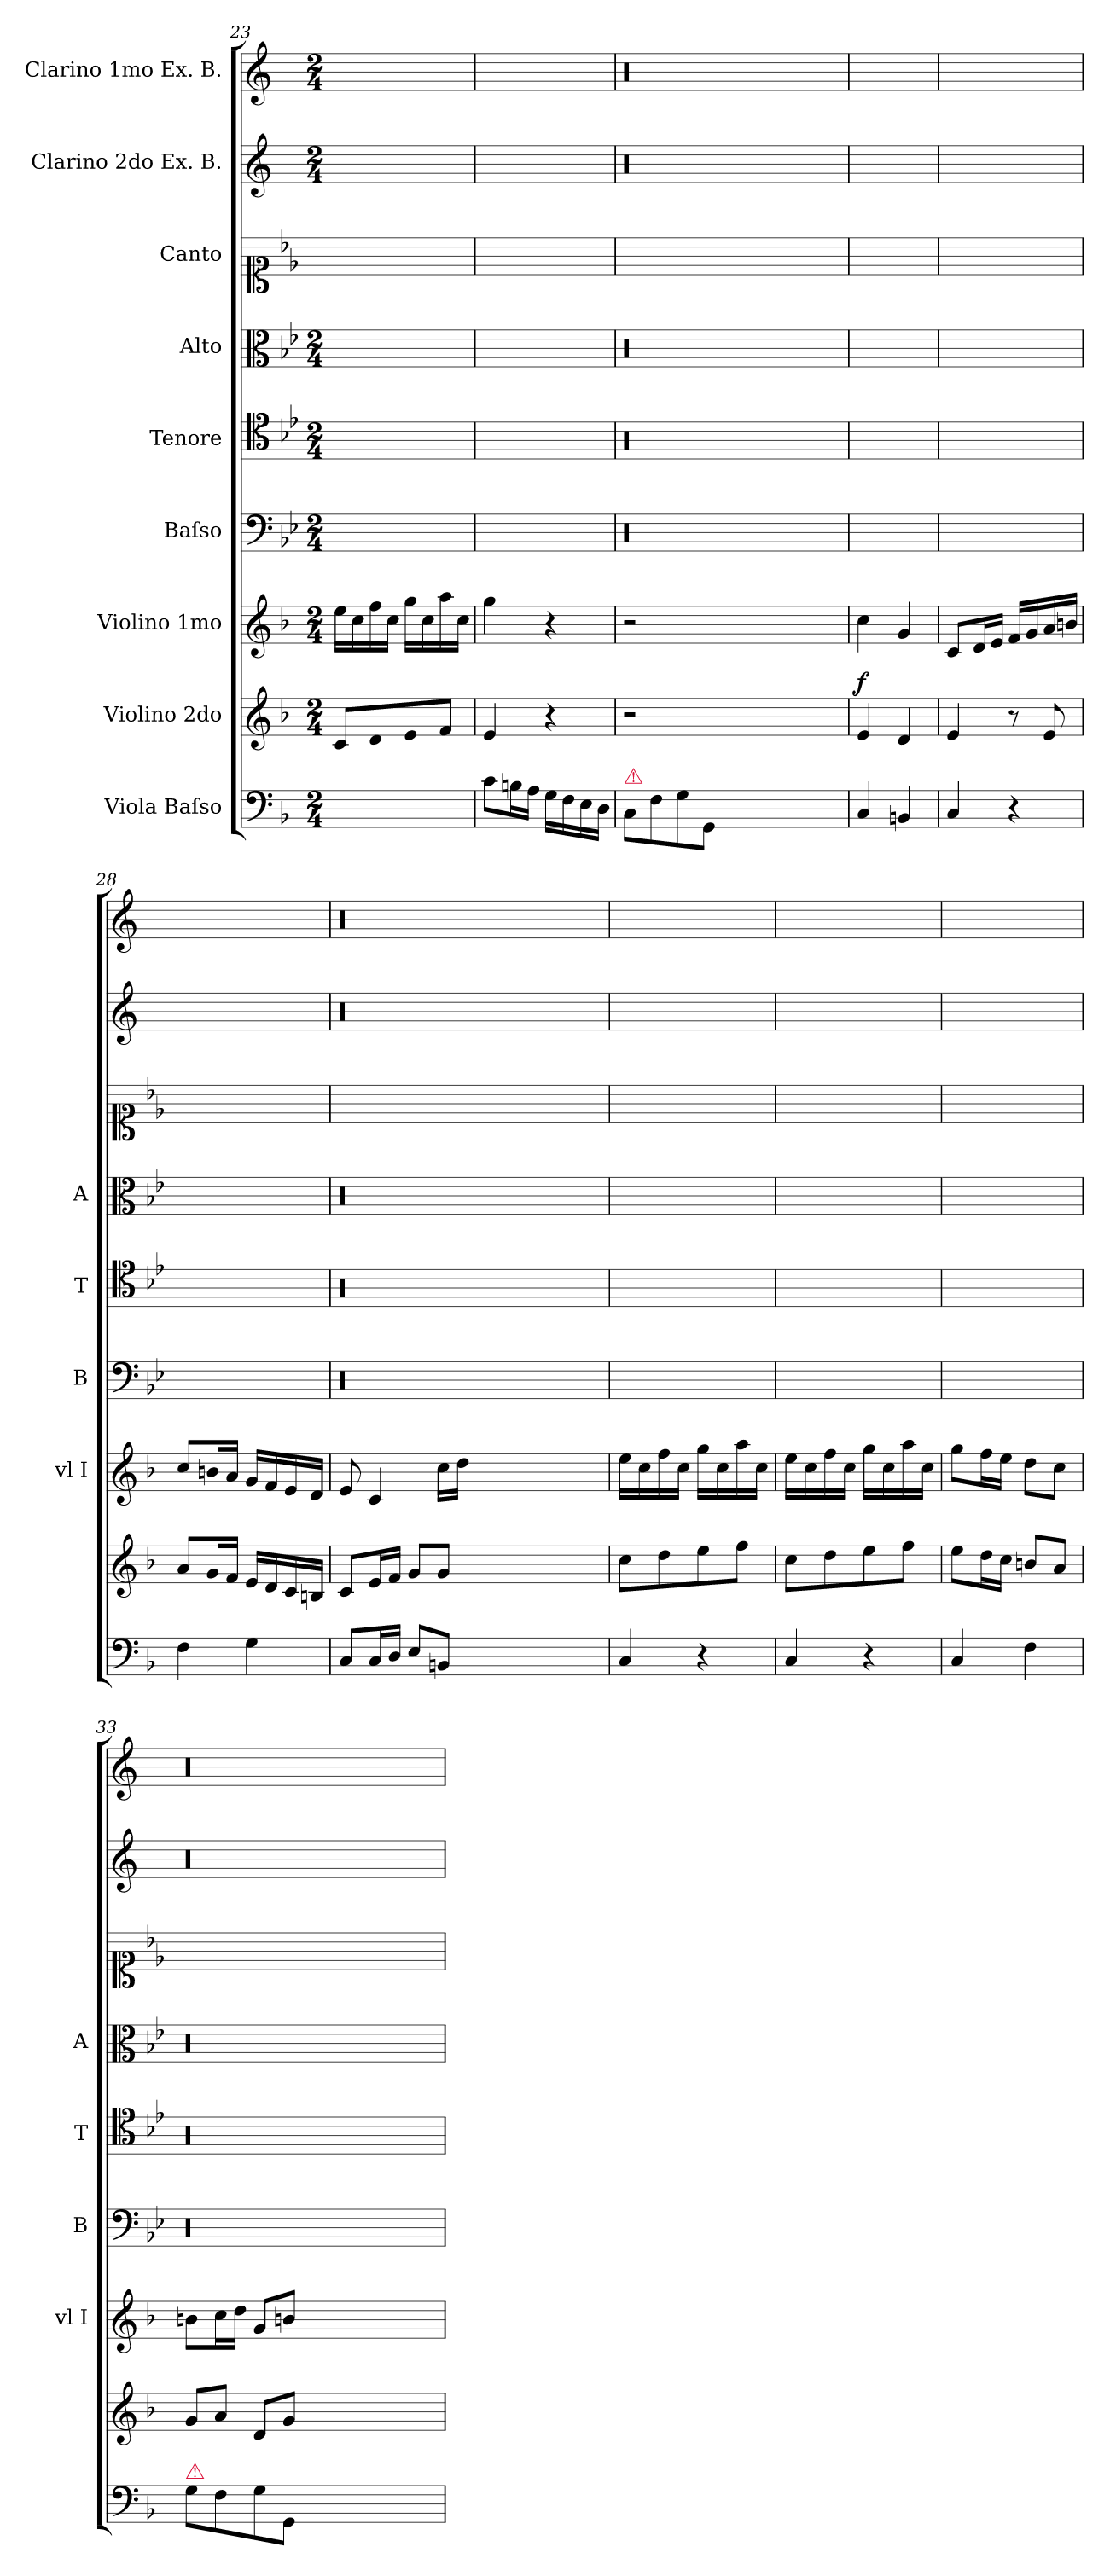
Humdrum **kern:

**kern	**kern	**dynam	**kern	**kern	**kern	**kern	**kern	**kern	**kern
*part9	*part8	*part8	*part7	*part6	*part5	*part4	*part3	*part2	*part1
*staff9	*staff8	*staff8	*staff7	*staff6	*staff5	*staff4	*staff3	*staff2	*staff1
*I"Viola Baſso	*I"Violino 2do	*	*I"Violino 1mo	*I"Baſso	*I"Tenore	*I"Alto	*I"Canto	*I"Clarino 2do Ex. B.	*I"Clarino 1mo Ex. B.
*	*	*	*I'vl I	*I'B	*I'T	*I'A	*	*	*
*clefF4	*clefG2	*	*clefG2	*clefF4	*clefC4	*clefC3	*clefC1	*clefG2	*clefG2
*	*	*	*	*	*	*	*	*ITrd1c2	*ITrd1c2
*k[b-]	*k[b-]	*	*k[b-]	*k[b-e-]	*k[b-e-]	*k[b-e-]	*k[b-e-]	*k[b-e-]	*k[b-e-]
*M2/4	*M2/4	*	*M2/4	*M2/4	*M2/4	*M2/4	*	*M2/4	*M2/4
=23	=23	=23	=23	=23	=23	=23	=23	=23	=23
2ryy	8c/L	.	16ee\LL	2ryy	2ryy	2ryy	2ryy	2ryy	2ryy
.	.	.	16cc\	.	.	.	.	.	.
.	8d/	.	16ff\	.	.	.	.	.	.
.	.	.	16cc\JJ	.	.	.	.	.	.
.	8e/	.	16gg\LL	.	.	.	.	.	.
.	.	.	16cc\	.	.	.	.	.	.
.	8f/J	.	16aa\	.	.	.	.	.	.
.	.	.	16cc\JJ	.	.	.	.	.	.
=24	=24	=24	=24	=24	=24	=24	=24	=24	=24
8c\L	4e/	.	4gg\	2ryy	2ryy	2ryy	2ryy	2ryy	2ryy
16Bn\L	.	.	.	.	.	.	.	.	.
16A\JJ	.	.	.	.	.	.	.	.	.
16G\LL	4r	.	4r	.	.	.	.	.	.
16F\	.	.	.	.	.	.	.	.	.
16E\	.	.	.	.	.	.	.	.	.
16D\JJ	.	.	.	.	.	.	.	.	.
=25	=25	=25	=25	=25	=25	=25	=25	=25	=25
!LO:TX:a:color=crimson:t=⚠	!	!	!	!	!	!	!	!	!
!	!	!	!	!LO:N:vis=00	!LO:N:vis=00	!LO:N:vis=00	!	!LO:N:vis=00	!LO:N:vis=00
8C\L	2r	.	2r	0r	0r	0r	2ryy	0r	0r
8F\	.	.	.	.	.	.	.	.	.
8G\	.	.	.	.	.	.	.	.	.
8GG/J	.	.	.	.	.	.	.	.	.
1.ryy	1.ryy	.	1.ryy	.	.	.	1.ryy	.	.
=26	=26	=26	=26	=26	=26	=26	=26	=26	=26
!	!	!LO:DY:a	!	!	!	!	!	!	!
4C/	4e/	f	4cc\	2ryy	2ryy	2ryy	2ryy	2ryy	2ryy
4BBn/	4d/	.	4g/	.	.	.	.	.	.
=27	=27	=27	=27	=27	=27	=27	=27	=27	=27
4C/	4e/	.	8c/L	2ryy	2ryy	2ryy	2ryy	2ryy	2ryy
.	.	.	16d/L	.	.	.	.	.	.
.	.	.	16e/JJ	.	.	.	.	.	.
4r	8r	.	16f/LL	.	.	.	.	.	.
.	.	.	16g/	.	.	.	.	.	.
.	8e/	.	16a/	.	.	.	.	.	.
.	.	.	16bn/JJ	.	.	.	.	.	.
=28	=28	=28	=28	=28	=28	=28	=28	=28	=28
4F\	8a/L	.	8cc/L	2ryy	2ryy	2ryy	2ryy	2ryy	2ryy
.	16g/L	.	16bn/L	.	.	.	.	.	.
.	16f/JJ	.	16a/JJ	.	.	.	.	.	.
4G\	16e/LL	.	16g/LL	.	.	.	.	.	.
.	16d/	.	16f/	.	.	.	.	.	.
.	16c/	.	16e/	.	.	.	.	.	.
.	16Bn/JJ	.	16d/JJ	.	.	.	.	.	.
=29	=29	=29	=29	=29	=29	=29	=29	=29	=29
!	!	!	!	!LO:N:vis=00	!LO:N:vis=00	!LO:N:vis=00	!	!LO:N:vis=00	!LO:N:vis=00
8C/L	8c/L	.	8e/	0r	0r	0r	2ryy	0r	0r
16C/L	16e/L	.	4c/	.	.	.	.	.	.
16D/JJ	16f/JJ	.	.	.	.	.	.	.	.
8E/L	8g/L	.	.	.	.	.	.	.	.
8BBn/J	8g/J	.	16cc\LL	.	.	.	.	.	.
.	.	.	16dd\JJ	.	.	.	.	.	.
1.ryy	1.ryy	.	1.ryy	.	.	.	1.ryy	.	.
=30	=30	=30	=30	=30	=30	=30	=30	=30	=30
4C/	8cc\L	.	16ee\LL	2ryy	2ryy	2ryy	2ryy	2ryy	2ryy
.	.	.	16cc\	.	.	.	.	.	.
.	8dd\	.	16ff\	.	.	.	.	.	.
.	.	.	16cc\JJ	.	.	.	.	.	.
4r	8ee\	.	16gg\LL	.	.	.	.	.	.
.	.	.	16cc\	.	.	.	.	.	.
.	8ff\J	.	16aa\	.	.	.	.	.	.
.	.	.	16cc\JJ	.	.	.	.	.	.
=31	=31	=31	=31	=31	=31	=31	=31	=31	=31
4C/	8cc\L	.	16ee\LL	2ryy	2ryy	2ryy	2ryy	2ryy	2ryy
.	.	.	16cc\	.	.	.	.	.	.
.	8dd\	.	16ff\	.	.	.	.	.	.
.	.	.	16cc\JJ	.	.	.	.	.	.
4r	8ee\	.	16gg\LL	.	.	.	.	.	.
.	.	.	16cc\	.	.	.	.	.	.
.	8ff\J	.	16aa\	.	.	.	.	.	.
.	.	.	16cc\JJ	.	.	.	.	.	.
=32	=32	=32	=32	=32	=32	=32	=32	=32	=32
4C/	8ee\L	.	8gg\L	2ryy	2ryy	2ryy	2ryy	2ryy	2ryy
.	16dd\L	.	16ff\L	.	.	.	.	.	.
.	16cc\JJ	.	16ee\JJ	.	.	.	.	.	.
4F\	8bn/L	.	8dd\L	.	.	.	.	.	.
.	8a/J	.	8cc\J	.	.	.	.	.	.
=33	=33	=33	=33	=33	=33	=33	=33	=33	=33
!LO:TX:a:color=crimson:t=⚠	!	!	!	!	!	!	!	!	!
!	!	!	!	!LO:N:vis=00	!LO:N:vis=00	!LO:N:vis=00	!	!LO:N:vis=00	!LO:N:vis=00
8G\L	8g/L	.	8bn\L	0r	0r	0r	2ryy	0r	0r
8F\	8a/J	.	16cc\L	.	.	.	.	.	.
.	.	.	16dd\JJ	.	.	.	.	.	.
8G\	8d/L	.	8g/L	.	.	.	.	.	.
8GG/J	8g/J	.	8bn/J	.	.	.	.	.	.
1.ryy	1.ryy	.	1.ryy	.	.	.	1.ryy	.	.
=	=	=	=	=	=	=	=	=	=
*-	*-	*-	*-	*-	*-	*-	*-	*-	*-
